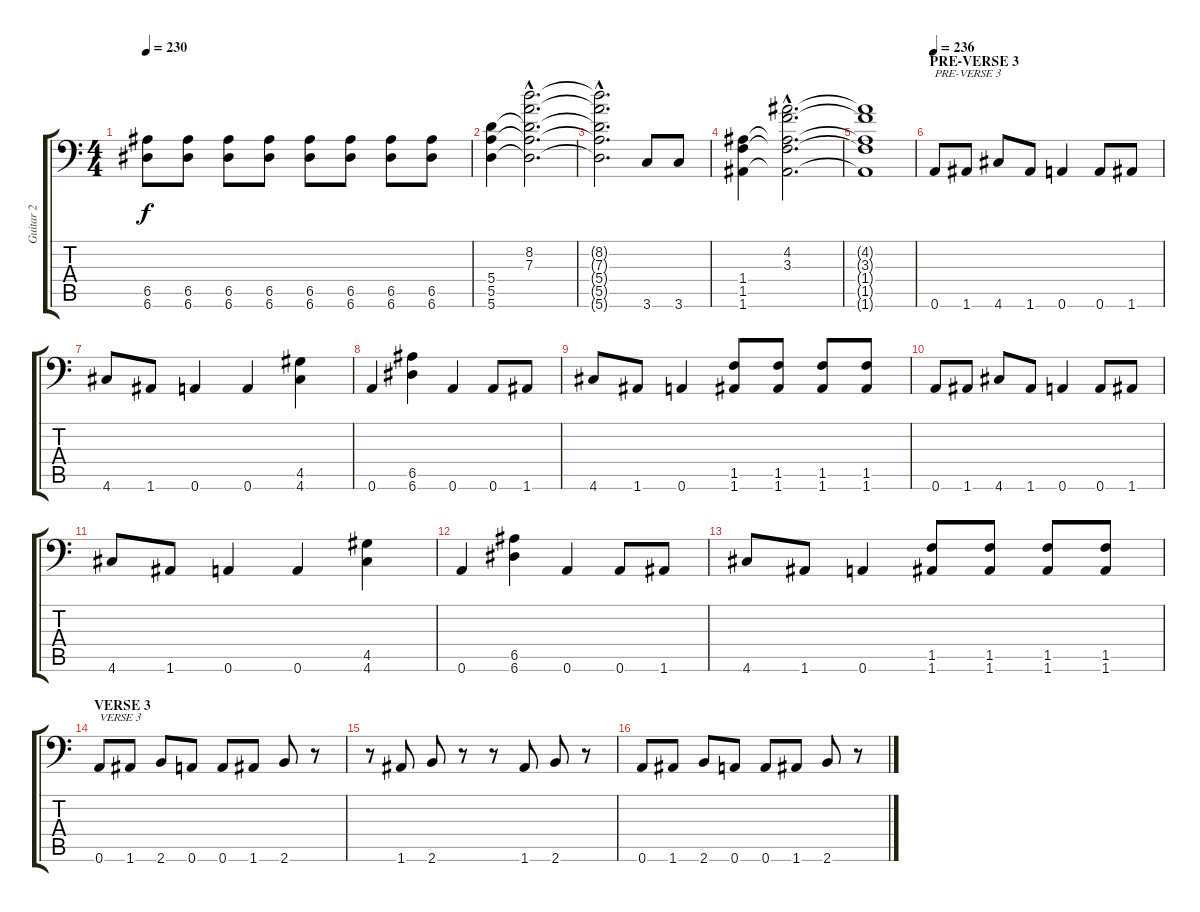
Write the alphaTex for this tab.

\track ("Guitar 2" "Guitar 2") {instrument distortionguitar}
\staff {score tabs}
\tuning (B3 Gb3 D3 A2 E2 A1) {hide}
\ts (4 4)
\tempo 230
\clef f4
\ks c
(6.5 6.6).8{dy f} (6.5 6.6).8 (6.5 6.6).8 (6.5 6.6).8 (6.5 6.6).8 (6.5 6.6).8 (6.5 6.6).8 (6.5 6.6).8 |
(5.4 5.5 5.6).4 (8.2{hac} 7.3{hac} 5.4{hac t} 5.5{hac t} 5.6{hac t}).2{d} |
(8.2{hac t} 7.3{hac t} 5.4{hac t} 5.5{hac t} 5.6{hac t}).2{d} 3.6.8 3.6.8 |
(1.4 1.5 1.6).4 (4.2{hac} 3.3{hac} 1.4{hac t} 1.5{hac t} 1.6{hac t}).2{d} |
(4.2{t} 3.3{t} 1.4{t} 1.5{t} 1.6{t}).1 |
\section ("" "PRE-VERSE 3")
\tempo 236
0.6.8{txt "PRE-VERSE 3"} 1.6.8 4.6.8 1.6.8 0.6.4 0.6.8 1.6.8 |
4.6.8 1.6.8 0.6.4 0.6.4 (4.5 4.6).4 |
0.6.4 (6.5 6.6).4 0.6.4 0.6.8 1.6.8 |
4.6.8 1.6.8 0.6.4 (1.5 1.6).8 (1.5 1.6).8 (1.5 1.6).8 (1.5 1.6).8 |
0.6.8 1.6.8 4.6.8 1.6.8 0.6.4 0.6.8 1.6.8 |
4.6.8 1.6.8 0.6.4 0.6.4 (4.5 4.6).4 |
0.6.4 (6.5 6.6).4 0.6.4 0.6.8 1.6.8 |
4.6.8 1.6.8 0.6.4 (1.5 1.6).8 (1.5 1.6).8 (1.5 1.6).8 (1.5 1.6).8 |
\section ("" "VERSE 3")
0.6.8{txt "VERSE 3"} 1.6.8 2.6.8 0.6.8 0.6.8 1.6.8 2.6.8 r.8 |
r.8 1.6.8 2.6.8 r.8 r.8 1.6.8 2.6.8 r.8 |
0.6.8 1.6.8 2.6.8 0.6.8 0.6.8 1.6.8 2.6.8 r.8
